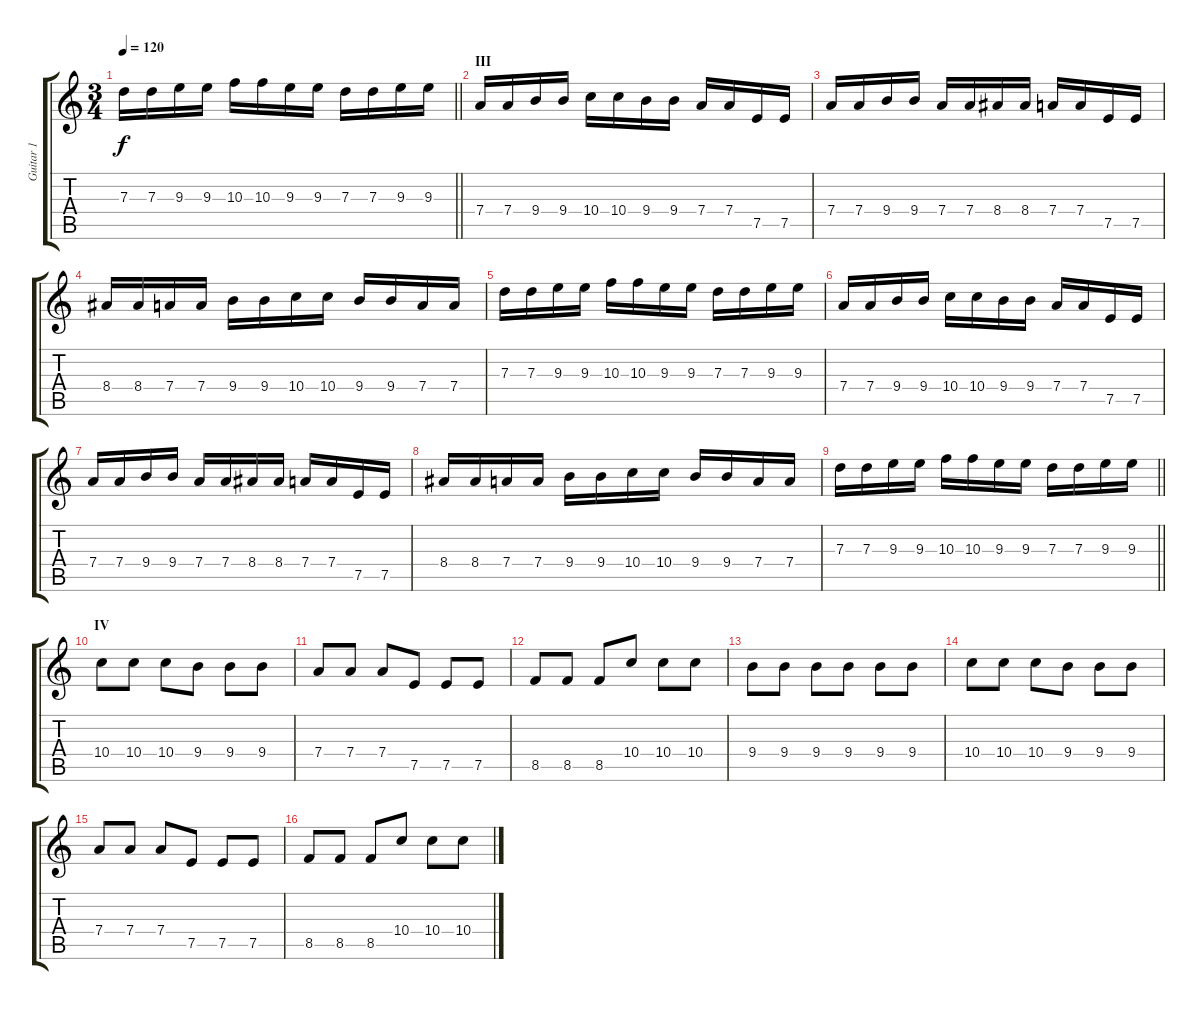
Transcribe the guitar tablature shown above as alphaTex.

\track ("Guitar 1" "Guitar 1") {instrument distortionguitar}
\staff {score tabs}
\tuning (E4 B3 G3 D3 A2 E2) {hide}
\ts (3 4)
\tempo 120
\clef g2
\barLineRight lightlight
\ks c
7.3.16{dy f} 7.3.16 9.3.16 9.3.16 10.3.16 10.3.16 9.3.16 9.3.16 7.3.16 7.3.16 9.3.16 9.3.16 |
\section ("" "III")
7.4.16 7.4.16 9.4.16 9.4.16 10.4.16 10.4.16 9.4.16 9.4.16 7.4.16 7.4.16 7.5.16 7.5.16 |
7.4.16 7.4.16 9.4.16 9.4.16 7.4.16 7.4.16 8.4.16 8.4.16 7.4.16 7.4.16 7.5.16 7.5.16 |
8.4.16 8.4.16 7.4.16 7.4.16 9.4.16 9.4.16 10.4.16 10.4.16 9.4.16 9.4.16 7.4.16 7.4.16 |
7.3.16 7.3.16 9.3.16 9.3.16 10.3.16 10.3.16 9.3.16 9.3.16 7.3.16 7.3.16 9.3.16 9.3.16 |
7.4.16 7.4.16 9.4.16 9.4.16 10.4.16 10.4.16 9.4.16 9.4.16 7.4.16 7.4.16 7.5.16 7.5.16 |
7.4.16 7.4.16 9.4.16 9.4.16 7.4.16 7.4.16 8.4.16 8.4.16 7.4.16 7.4.16 7.5.16 7.5.16 |
8.4.16 8.4.16 7.4.16 7.4.16 9.4.16 9.4.16 10.4.16 10.4.16 9.4.16 9.4.16 7.4.16 7.4.16 |
\barLineRight lightlight
7.3.16 7.3.16 9.3.16 9.3.16 10.3.16 10.3.16 9.3.16 9.3.16 7.3.16 7.3.16 9.3.16 9.3.16 |
\section ("" "IV")
10.4.8 10.4.8 10.4.8 9.4.8 9.4.8 9.4.8 |
7.4.8 7.4.8 7.4.8 7.5.8 7.5.8 7.5.8 |
8.5.8 8.5.8 8.5.8 10.4.8 10.4.8 10.4.8 |
9.4.8 9.4.8 9.4.8 9.4.8 9.4.8 9.4.8 |
10.4.8 10.4.8 10.4.8 9.4.8 9.4.8 9.4.8 |
7.4.8 7.4.8 7.4.8 7.5.8 7.5.8 7.5.8 |
8.5.8 8.5.8 8.5.8 10.4.8 10.4.8 10.4.8
